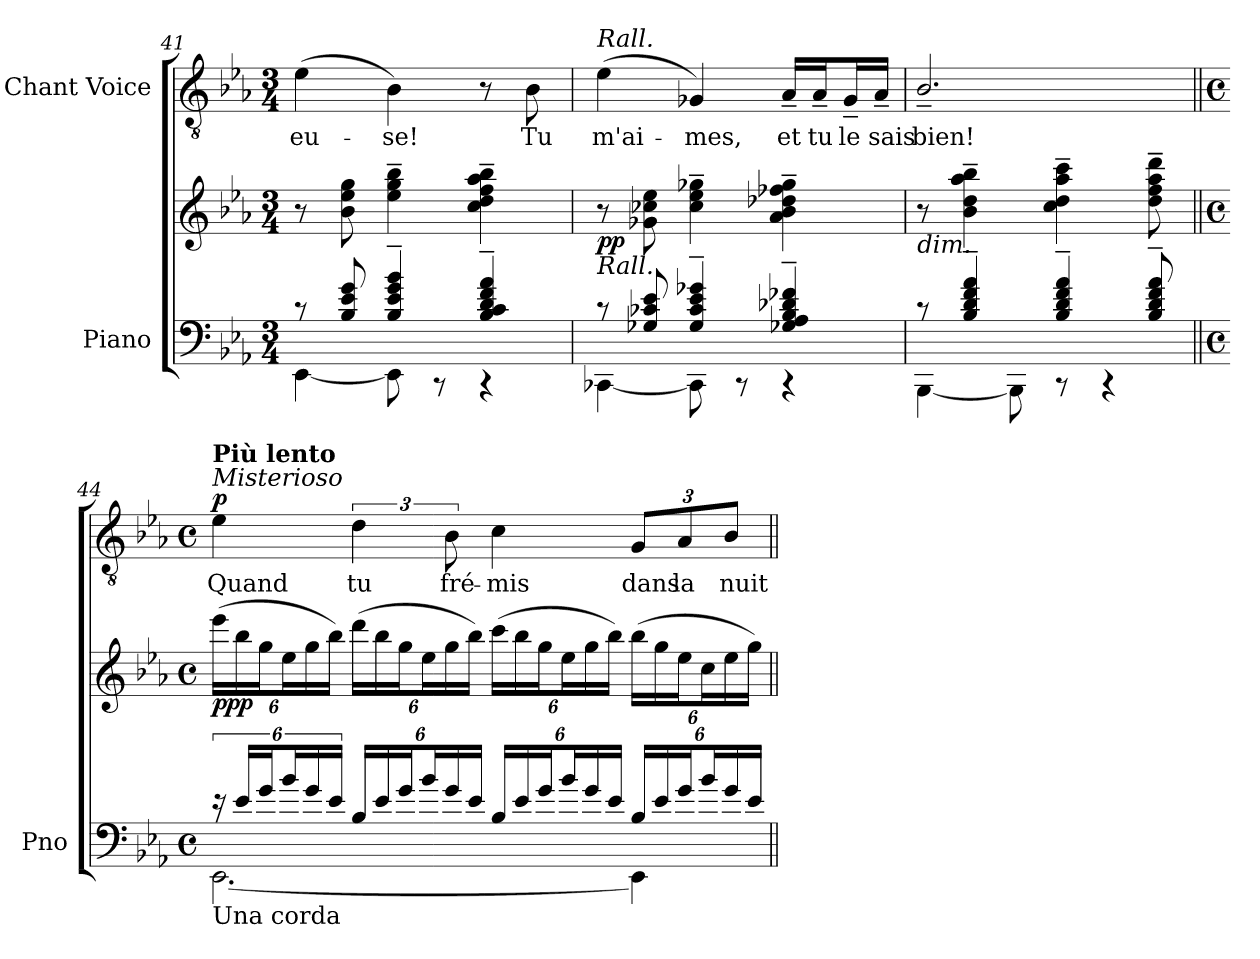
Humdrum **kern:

**kern	**kern	**dynam	**kern	**text	**dynam
*part2	*part2	*part2	*part1	*part1	*part1
*staff3	*staff2	*staff2/3	*staff1	*staff1	*staff1
*I"Piano	*	*	*I"Chant Voice	*	*
*I'Pno	*	*	*	*	*
*clefF4	*clefG2	*	*clefGv2	*	*
*k[b-e-a-]	*k[b-e-a-]	*	*k[b-e-a-]	*	*
*M3/4	*M3/4	*	*M3/4	*	*
=41	=41	=41	=41	=41	=41
*^	*	*	*	*	*
!	!	!	!	!	!LO:LY:b	!
8r	[4EE-\	8r	.	(4e-\	-eu-	.
8B-/ 8e-/ 8g/	.	8b-\ 8ee-\ 8gg\	.	.	.	.
!	!	!	!	!	!LO:LY:b	!
4B-/~ 4e-/~ 4g/~ 4b-/~	8EE-\]	4ee-\~ 4gg\~ 4bb-\~	.	4B-\)	-se!	.
.	8r	.	.	.	.	.
4B-/~ 4c/~ 4d/~ 4f/~ 4a-/~	4r	4cc\~ 4dd\~ 4ff\~ 4aa-\~ 4bb-\~	.	8r	.	.
!	!	!	!	!	!LO:LY:b	!
.	.	.	.	8B-\	Tu	.
=42	=42	=42	=42	=42	=42	=42
!	!	!	!	!LO:TX:a:i:t=Rall.	!	!
!	!	!LO:TX:b:i:t=Rall.	!	!	!	!
!	!	!	!LO:DY:b	!	!LO:LY:b	!
8r	[4CC-X\	8r	pp	(4e-\	m'ai-	.
8G-X/ 8c-X/ 8e-/	.	8g-X\ 8cc-X\ 8ee-\	.	.	.	.
!	!	!	!	!	!LO:LY:b	!
4G-/~ 4c-/~ 4e-/~ 4g-X/~	8CC-\]	4cc-\~ 4ee-\~ 4gg-X\~	.	4G-X/)	-mes,	.
.	8r	.	.	.	.	.
!	!	!	!	!	!LO:LY:b	!
4G-X/~ 4A-/~ 4B-/~ 4d-X/~ 4f-X/~	4r	4a-\~ 4b-\~ 4dd-X\~ 4ff-X\~ 4gg-\~	.	16A-~>/LL	et	.
!	!	!	!	!	!LO:LY:b	!
.	.	.	.	16A-~>/J	tu	.
!	!	!	!	!	!LO:LY:b	!
.	.	.	.	16G-~>/L	le	.
!	!	!	!	!	!LO:LY:b	!
.	.	.	.	16A-~>/JJ	sais	.
=43	=43	=43	=43	=43	=43	=43
!	!	!LO:TX:b:i:t=dim.	!	!	!	!
!	!	!	!	!	!LO:LY:b	!
8r	[4BBB-\	8r	.	2.B-~>/	bien!	.
4B-/~ 4d/~ 4f/~ 4a-/~	.	4b-\~ 4dd\~ 4aa-\~ 4bb-\~	.	.	.	.
.	8BBB-\]	.	.	.	.	.
4B-/~ 4d/~ 4f/~ 4a-/~	8r	4cc\~ 4dd\~ 4aa-\~ 4ccc\~	.	.	.	.
.	4r	.	.	.	.	.
8B-/~ 8d/~ 8f/~ 8a-/~	.	8dd\~ 8ff\~ 8aa-\~ 8ddd\~	.	.	.	.
!!LO:PB:g=z
=44||	=44||	=44||	=44||	=44||	=44||	=44||
*M4/4	*	*M4/4	*	*M4/4	*	*
*met(c)	*	*met(c)	*	*met(c)	*	*
!	!	!	!	!LO:TX:a:i:t=Misterioso	!	!
!	!	!	!	!LO:TX:a:B:t=Più lento	!	!
!LO:TX:b:t=Una corda	!	!	!	!	!	!
!	!	!	!LO:DY:b	!	!LO:LY:b	!LO:DY:a
24r	[2.EE-\	(24eee-\LL	ppp	4e-\	Quand	p
24e-/LL	.	24bb-\	.	.	.	.
24g/J	.	24gg\J	.	.	.	.
24b-/L	.	24ee-\L	.	.	.	.
24g/	.	24gg\	.	.	.	.
24e-/JJ	.	24bb-\JJ)	.	.	.	.
*Xbrackettup	*	*	*	*	*	*
!	!	!	!	!	!LO:LY:b	!
24B-/LL	.	(24ddd\LL	.	6d\	tu	.
24e-/	.	24bb-\	.	.	.	.
24g/J	.	24gg\J	.	.	.	.
24b-/L	.	24ee-\L	.	.	.	.
!	!	!	!	!	!LO:LY:b	!
24g/	.	24gg\	.	12B-\	fré-	.
24e-/JJ	.	24bb-\JJ)	.	.	.	.
!	!	!	!	!	!LO:LY:b	!
24B-/LL	.	(24ccc\LL	.	4c\	-mis	.
24e-/	.	24bb-\	.	.	.	.
24g/J	.	24gg\J	.	.	.	.
24b-/L	.	24ee-\L	.	.	.	.
24g/	.	24gg\	.	.	.	.
24e-/JJ	.	24bb-\JJ)	.	.	.	.
!	!	!	!	!	!LO:LY:b	!
24B-/LL	4EE-\]	(24bb-\LL	.	12G/L	dans	.
24e-/	.	24gg\	.	.	.	.
!	!	!	!	!	!LO:LY:b	!
24g/J	.	24ee-\J	.	12A-/	la	.
24b-/L	.	24cc\L	.	.	.	.
!	!	!	!	!	!LO:LY:b	!
24g/	.	24ee-\	.	12B-/J	nuit	.
24e-/JJ	.	24gg\JJ)	.	.	.	.
*v	*v	*	*	*	*	*
=||	=||	=||	=||	=||	=||
*-	*-	*-	*-	*-	*-
